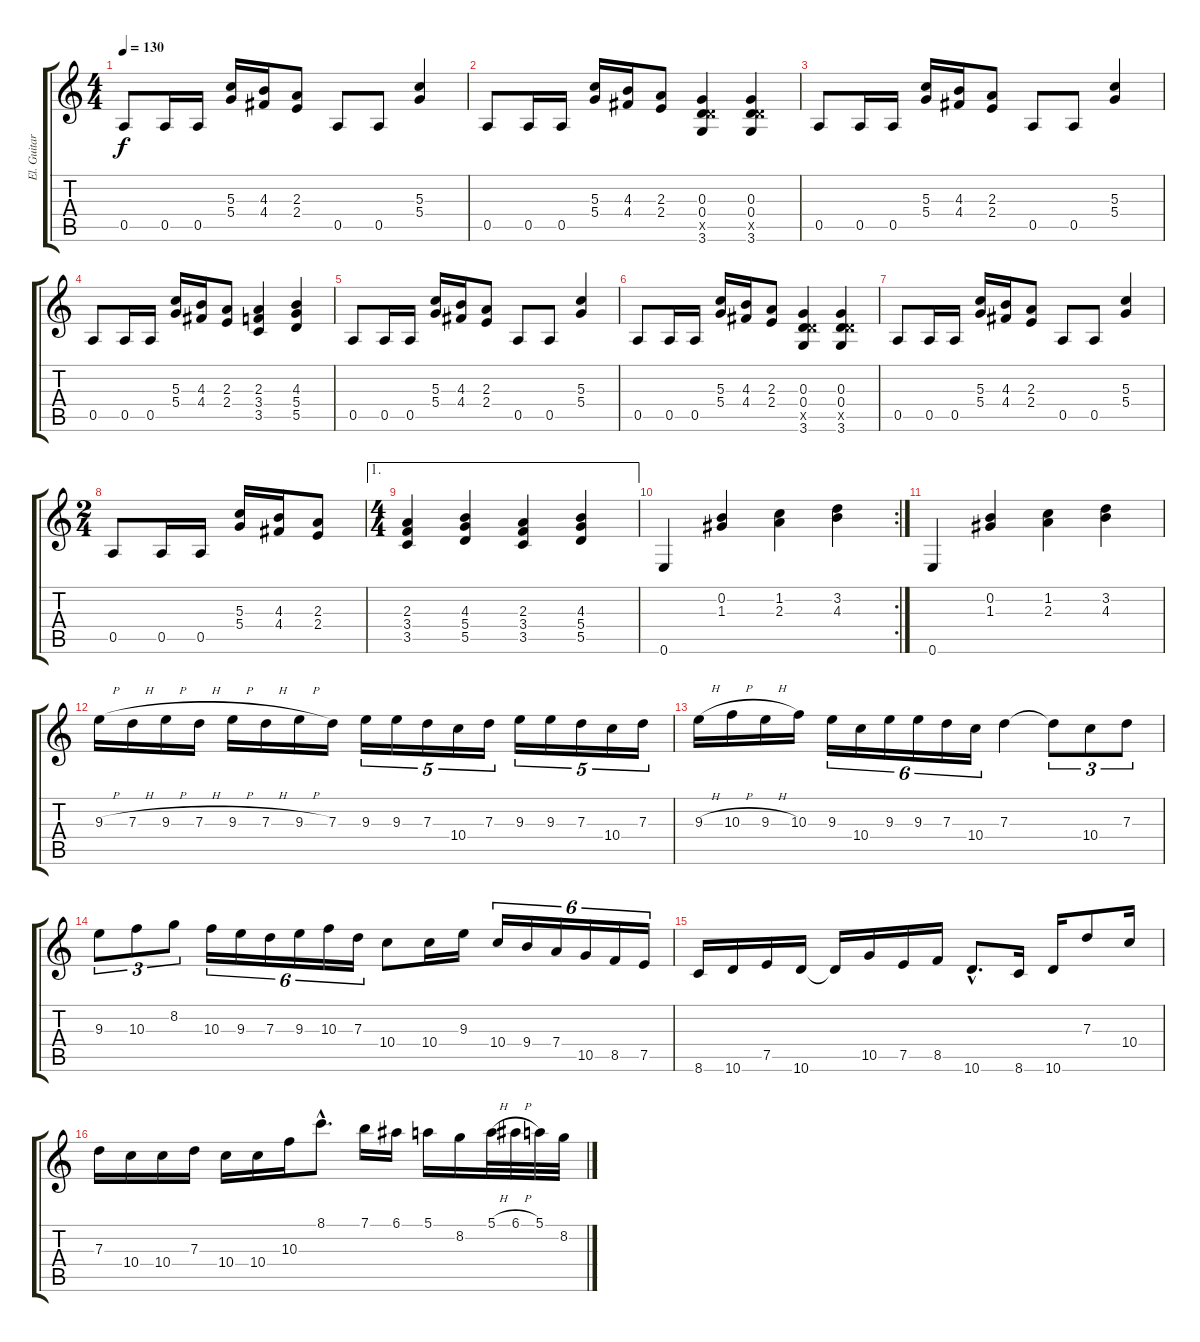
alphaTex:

\track ("El. Guitar 1 (Lead)" "El. Guitar") {instrument distortionguitar}
\staff {score tabs}
\tuning (E4 B3 G3 D3 A2 E2) {hide}
\ts (4 4)
\tempo 130
\clef g2
\ks c
0.5.8{dy f} 0.5.16 0.5.16 (5.3 5.4).16 (4.3 4.4).16 (2.3 2.4).8 0.5.8 0.5.8 (5.3 5.4).4 |
0.5.8 0.5.16 0.5.16 (5.3 5.4).16 (4.3 4.4).16 (2.3 2.4).8 (0.3 0.4 5.5{x} 3.6).4 (0.3 0.4 5.5{x} 3.6).4 |
0.5.8 0.5.16 0.5.16 (5.3 5.4).16 (4.3 4.4).16 (2.3 2.4).8 0.5.8 0.5.8 (5.3 5.4).4 |
0.5.8 0.5.16 0.5.16 (5.3 5.4).16 (4.3 4.4).16 (2.3 2.4).8 (2.3 3.4 3.5).4 (4.3 5.4 5.5).4 |
0.5.8 0.5.16 0.5.16 (5.3 5.4).16 (4.3 4.4).16 (2.3 2.4).8 0.5.8 0.5.8 (5.3 5.4).4 |
0.5.8 0.5.16 0.5.16 (5.3 5.4).16 (4.3 4.4).16 (2.3 2.4).8 (0.3 0.4 5.5{x} 3.6).4 (0.3 0.4 5.5{x} 3.6).4 |
0.5.8 0.5.16 0.5.16 (5.3 5.4).16 (4.3 4.4).16 (2.3 2.4).8 0.5.8 0.5.8 (5.3 5.4).4 |
\ts (2 4)
0.5.8 0.5.16 0.5.16 (5.3 5.4).16 (4.3 4.4).16 (2.3 2.4).8 |
\ae 1
\ts (4 4)
(2.3 3.4 3.5).4 (4.3 5.4 5.5).4 (2.3 3.4 3.5).4 (4.3 5.4 5.5).4 |
\rc 2
0.6.4 (0.2 1.3).4 (1.2 2.3).4 (3.2 4.3).4 |
0.6.4 (0.2 1.3).4 (1.2 2.3).4 (3.2 4.3).4 |
9.3{h}.16 7.3{h}.16 9.3{h}.16 7.3{h}.16 9.3{h}.16 7.3{h}.16 9.3{h}.16 7.3.16 9.3.16{tu (5 4)} 9.3.16{tu (5 4)} 7.3.16{tu (5 4)} 10.4.16{tu (5 4)} 7.3.16{tu (5 4)} 9.3.16{tu (5 4)} 9.3.16{tu (5 4)} 7.3.16{tu (5 4)} 10.4.16{tu (5 4)} 7.3.16{tu (5 4)} |
9.3{h}.16 10.3{h}.16 9.3{h}.16 10.3.16 9.3.16{tu (6 4)} 10.4.16{tu (6 4)} 9.3.16{tu (6 4)} 9.3.16{tu (6 4)} 7.3.16{tu (6 4)} 10.4.16{tu (6 4)} 7.3.4 7.3{t}.8{tu (3 2)} 10.4.8{tu (3 2)} 7.3.8{tu (3 2)} |
9.3.8{tu (3 2)} 10.3.8{tu (3 2)} 8.2.8{tu (3 2)} 10.3.16{tu (6 4)} 9.3.16{tu (6 4)} 7.3.16{tu (6 4)} 9.3.16{tu (6 4)} 10.3.16{tu (6 4)} 7.3.16{tu (6 4)} 10.4.8 10.4.16 9.3.16 10.4.16{tu (6 4)} 9.4.16{tu (6 4)} 7.4.16{tu (6 4)} 10.5.16{tu (6 4)} 8.5.16{tu (6 4)} 7.5.16{tu (6 4)} |
8.6.16 10.6.16 7.5.16 10.6.16 10.6{t}.16 10.5.16 7.5.16 8.5.16 10.6{hac}.8{d} 8.6.16 10.6.16 7.3.8 10.4.16 |
7.3.16 10.4.16 10.4.16 7.3.16 10.4.16 10.4.16 10.3.16 8.1{hac}.8{d} 7.1.16 6.1.16 5.1.16 8.2.16 5.1{h}.32 6.1{h}.32 5.1.32 8.2{h}.32
